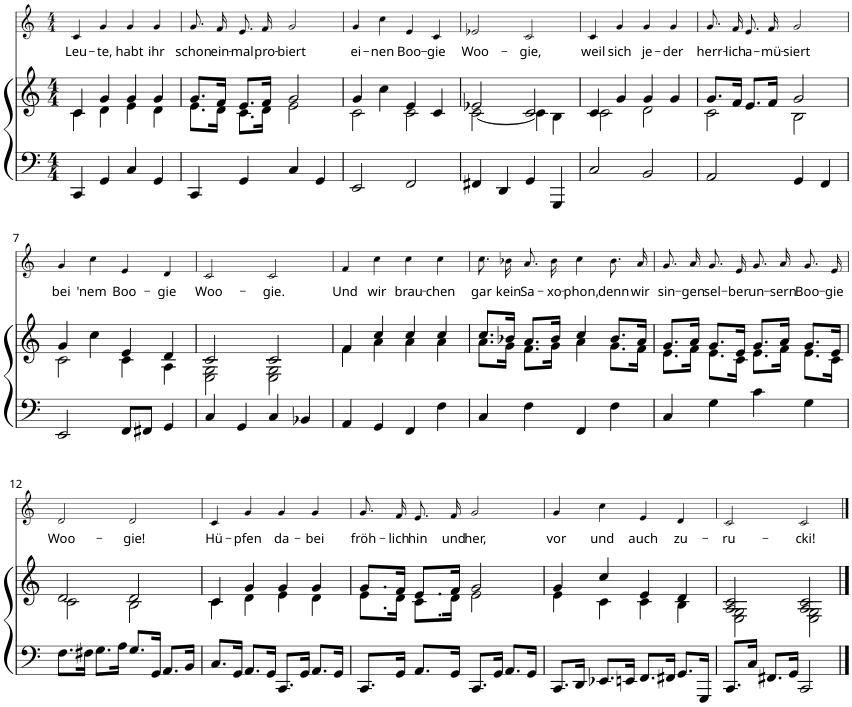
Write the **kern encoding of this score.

**kern	**kern	**kern	**text
*part2	*part2	*part1	*part1
*staff3	*staff2	*staff1	*staff1
*I"Piano	*	*I"Voice	*
*I'Pno	*	*	*
*	*	*stria5	*
*clefF4	*clefG2	*clefG2	*
*k[]	*k[]	*k[]	*
*M4/4	*M4/4	*M4/4	*
=1	=1	=1	=1
*	*^	*	*
!	!	!	!	!LO:LY:b
4CC/	4c/	4c\	4c/	Leu-
!	!	!	!	!LO:LY:b
4GG/	4g/	4d\	4g/	-te,
!	!	!	!	!LO:LY:b
4C/	4g/	4e\	4g/	habt
!	!	!	!	!LO:LY:b
4GG/	4g/	4d\	4g/	ihr
=2	=2	=2	=2	=2
!	!	!	!	!LO:LY:b
4CC/	8.g/L	8.e\L	8.g/L	schon
!	!	!	!	!LO:LY:b
.	16f/Jk	16d\Jk	16f/Jk	ein-
!	!	!	!	!LO:LY:b
4GG/	8.e/L	8.c\L	8.e/L	-mal
!	!	!	!	!LO:LY:b
.	16f/Jk	16d\Jk	16f/Jk	pro-
!	!	!	!	!LO:LY:b
4C/	2g/	2e\	2g/	-biert
4GG/	.	.	.	.
=3	=3	=3	=3	=3
!	!	!	!	!LO:LY:b
2EE/	4g/	2c\	4g/	ei-
!	!	!	!	!LO:LY:b
.	4cc\	.	4cc\	-nen
!	!	!	!	!LO:LY:b
2FF/	4e/	2c\	4e/	Boo-
!	!	!	!	!LO:LY:b
.	4c/	.	4c/	-gie
=4	=4	=4	=4	=4
!	!	!	!	!LO:LY:b
4FF#X/	2e-X/	[2c\	2e-X/	Woo-
4DD/	.	.	.	.
!	!	!	!	!LO:LY:b
4GG/	2c/	4c\]	2c/	-gie,
4GGG/	.	4B\	.	.
=5	=5	=5	=5	=5
!	!	!	!	!LO:LY:b
2C/	4c/	2c\	4c/	weil
!	!	!	!	!LO:LY:b
.	4g/	.	4g/	sich
!	!	!	!	!LO:LY:b
2BB/	4g/	2d\	4g/	je-
!	!	!	!	!LO:LY:b
.	4g/	.	4g/	-der
=6	=6	=6	=6	=6
!	!	!	!	!LO:LY:b
2AA/	8.g/L	2c\	8.g/L	herr-
!	!	!	!	!LO:LY:b
.	16f/Jk	.	16f/Jk	-lich
!	!	!	!	!LO:LY:b
.	8.e/L	.	8.e/L	a-
!	!	!	!	!LO:LY:b
.	16f/Jk	.	16f/Jk	-mü-
!	!	!	!	!LO:LY:b
4GG/	2g/	2B\	2g/	-siert
4FF/	.	.	.	.
!!LO:LB:g=z
=7	=7	=7	=7	=7
!	!	!	!	!LO:LY:b
2EE/	4g/	2c\	4g/	bei
!	!	!	!	!LO:LY:b
.	4cc\	.	4cc\	'nem
!	!	!	!	!LO:LY:b
8FF/L	4e/	4c\	4e/	Boo-
8FF#X/J	.	.	.	.
!	!	!	!	!LO:LY:b
4GG/	4d/	4A\	4d/	-gie
=8	=8	=8	=8	=8
!	!	!	!	!LO:LY:b
4C/	2c/	2E\ 2G\	2c/	Woo-
4GG/	.	.	.	.
!	!	!	!	!LO:LY:b
4C/	2c/	2E\ 2G\	2c/	-gie.
4BB-X/	.	.	.	.
=9	=9	=9	=9	=9
!	!	!	!	!LO:LY:b
4AA/	4f/	4f\	4f/	Und
!	!	!	!	!LO:LY:b
4GG/	4cc/	4a\	4cc\	wir
!	!	!	!	!LO:LY:b
4FF/	4cc/	4a\	4cc\	brau-
!	!	!	!	!LO:LY:b
4F\	4cc/	4a\	4cc\	-chen
=10	=10	=10	=10	=10
!	!	!	!	!LO:LY:b
4C/	8.cc/L	8.a\L	8.cc\L	gar
!	!	!	!	!LO:LY:b
.	16b-X/Jk	16g\Jk	16b-X\Jk	kein
!	!	!	!	!LO:LY:b
4F\	8.a/L	8.f\L	8.a/L	Sa-
!	!	!	!	!LO:LY:b
.	16b-/Jk	16g\Jk	16b-/Jk	-xo-
!	!	!	!	!LO:LY:b
4FF/	4cc/	4a\	4cc\	-phon,
!	!	!	!	!LO:LY:b
4F\	8.b-/L	8.g\L	8.b-/L	denn
!	!	!	!	!LO:LY:b
.	16a/Jk	16f\Jk	16a/Jk	wir
=11	=11	=11	=11	=11
!	!	!	!	!LO:LY:b
4C/	8.g/L	8.e\L	8.g/L	sin-
!	!	!	!	!LO:LY:b
.	16a/Jk	16f\Jk	16a/Jk	-gen
!	!	!	!	!LO:LY:b
4G\	8.g/L	8.e\L	8.g/L	sel-
!	!	!	!	!LO:LY:b
.	16e/Jk	16c\Jk	16e/Jk	-ber
!	!	!	!	!LO:LY:b
4c\	8.g/L	8.e\L	8.g/L	un-
!	!	!	!	!LO:LY:b
.	16a/Jk	16f\Jk	16a/Jk	-sern
!	!	!	!	!LO:LY:b
4G\	8.g/L	8.e\L	8.g/L	Boo-
!	!	!	!	!LO:LY:b
.	16e/Jk	16c\Jk	16e/Jk	-gie
!!LO:LB:g=z
=12	=12	=12	=12	=12
!	!	!	!	!LO:LY:b
8.F\L	2d/	2c\	2d/	Woo-
16F#X\Jk	.	.	.	.
8.G\L	.	.	.	.
16A\Jk	.	.	.	.
!	!	!	!	!LO:LY:b
8.G/L	2d/	2B\	2d/	-gie!
16GG/Jk	.	.	.	.
8.AA/L	.	.	.	.
16BB/Jk	.	.	.	.
=13	=13	=13	=13	=13
!	!	!	!	!LO:LY:b
8.C/L	4c/	4c\	4c/	Hü-
16GG/Jk	.	.	.	.
!	!	!	!	!LO:LY:b
8.AA/L	4g/	4d\	4g/	-pfen
16GG/Jk	.	.	.	.
!	!	!	!	!LO:LY:b
8.CC/L	4g/	4e\	4g/	da-
16GG/Jk	.	.	.	.
!	!	!	!	!LO:LY:b
8.AA/L	4g/	4d\	4g/	-bei
16GG/Jk	.	.	.	.
=14	=14	=14	=14	=14
!	!	!	!	!LO:LY:b
8.CC/L	8.g/L	8.e\L	8.g/L	fröh-
!	!	!	!	!LO:LY:b
16GG/Jk	16f/Jk	16d\Jk	16f/Jk	-lich
!	!	!	!	!LO:LY:b
8.AA/L	8.e/L	8.c\L	8.e/L	hin
!	!	!	!	!LO:LY:b
16GG/Jk	16f/Jk	16d\Jk	16f/Jk	und
!	!	!	!	!LO:LY:b
8.CC/L	2g/	2e\	2g/	her,
16GG/Jk	.	.	.	.
8.AA/L	.	.	.	.
16GG/Jk	.	.	.	.
=15	=15	=15	=15	=15
!	!	!	!	!LO:LY:b
8.CC/L	4g/	4e\	4g/	vor
16DD/Jk	.	.	.	.
!	!	!	!	!LO:LY:b
8.EE-X/L	4cc/	4c\	4cc\	und
16EEn/Jk	.	.	.	.
!	!	!	!	!LO:LY:b
8.FF/L	4e/	4c\	4e/	auch
16FF#X/Jk	.	.	.	.
!	!	!	!	!LO:LY:b
8.GG/L	4d/	4B\	4d/	zu-
16GGG/Jk	.	.	.	.
=16	=16	=16	=16	=16
!	!	!	!	!LO:LY:b
8.CC/L	2A/ 2c/	2E\ 2G\	2c/	-ru-
16C/Jk	.	.	.	.
8.FF#X/L	.	.	.	.
16GG/Jk	.	.	.	.
!	!	!	!	!LO:LY:b
2CC/	2A/ 2c/	2E\ 2G\	2c/	-cki!
*	*v	*v	*	*
==	==	==	==
*-	*-	*-	*-
